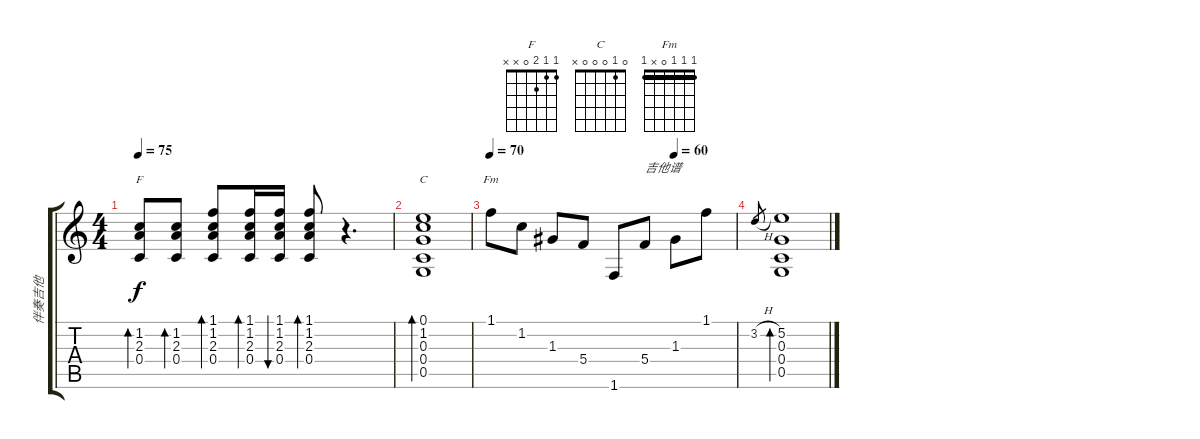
\track ("伴奏吉他" "伴奏吉他") {instrument acousticguitarsteel}
\staff {score tabs}
\tuning (E4 B3 G3 C3 G2 E2) {hide}
\chord ("F" 1 1 2 0 x x)
\chord ("C" 0 1 0 0 0 x)
\chord ("Fm" 1 1 1 0 x 1) {barre 1}
\ts (4 4)
\tempo 75
\clef g2
\ks c
(1.2 2.3 0.4).8{bd 60 ch "F" dy f} (1.2 2.3 0.4).8{bd 60} (1.1 1.2 2.3 0.4).8{bd 60} (1.1 1.2 2.3 0.4).16{bd 60} (1.1 1.2 2.3 0.4).16{bu 60} (1.1 1.2 2.3 0.4).8{bd 60} r.4{d} |
(0.1 1.2 0.3 0.4 0.5).1{bd 240 ch "C"} |
\tempo 70
\tempo (60 0.75)
1.1.8{ch "Fm"} 1.2.8 1.3.8 5.4.8 1.6.8 5.4.8{txt "吉他谱"} 1.3.8 1.1.8 |
3.2{h}.8{gr} (5.2 0.3 0.4 0.5).1{bd 240}
